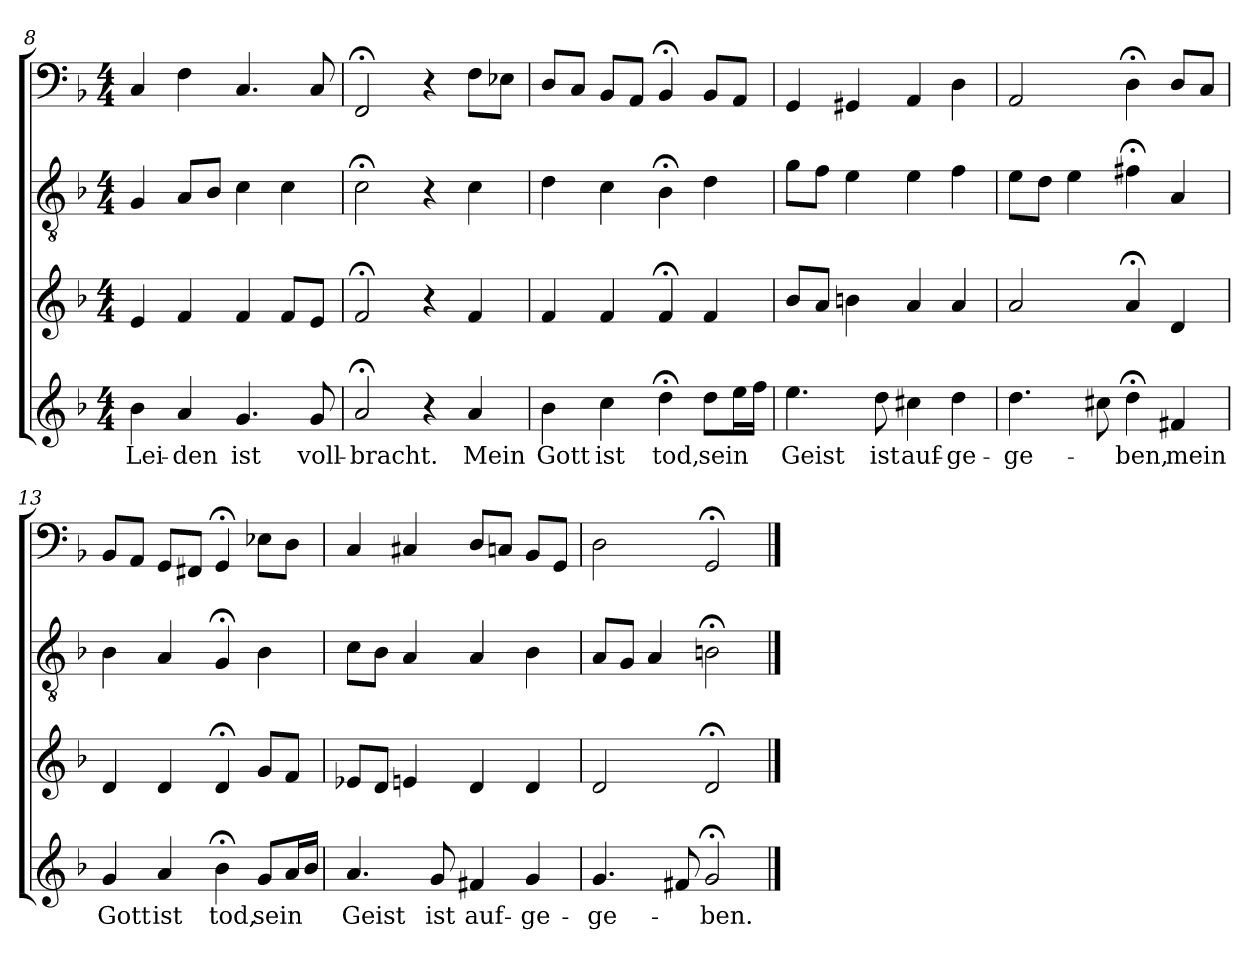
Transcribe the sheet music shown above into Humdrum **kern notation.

**kern	**text	**kern	**kern	**kern
*part4	*part4	*part3	*part2	*part1
*staff4	*staff4	*staff3	*staff2	*staff1
*clefG2	*	*clefG2	*clefGv2	*clefF4
*k[b-]	*	*k[b-]	*k[b-]	*k[b-]
*d:	*	*d:	*d:	*d:
*M4/4	*	*M4/4	*M4/4	*M4/4
=8	=8	=8	=8	=8
4b-	Lei-	4e	4G	4C
4a	-den	4f	8AL	4F
.	.	.	8B-J	.
4.g	ist	4f	4c	4.C
.	.	8fL	4c	.
8g	voll-	8eJ	.	8C
=9	=9	=9	=9	=9
2a;<	-bracht.	2f;<	2c;<	2FF;<
4r	.	4r	4r	4r
4a	Mein	4f	4c	8FL
.	.	.	.	8E-XJ
=10	=10	=10	=10	=10
4b-	Gott	4f	4d	8DL
.	.	.	.	8CJ
4cc	ist	4f	4c	8BB-L
.	.	.	.	8AAJ
4dd;<	tod,	4f;<	4B-;<	4BB-;<
8ddL	sein	4f	4d	8BB-L
16eeL	.	.	.	8AAJ
16ffJJ	.	.	.	.
=11	=11	=11	=11	=11
4.ee	Geist	8b-L	8gL	4GG
.	.	8aJ	8fJ	.
.	.	4bn	4e	4GG#X
8dd	ist	.	.	.
4cc#X	auf-	4a	4e	4AA
4dd	-ge-	4a	4f	4D
=12	=12	=12	=12	=12
4.dd	-ge-	2a	8eL	2AA
.	.	.	8dJ	.
.	.	.	4e	.
8cc#X	.	.	.	.
4dd;<	-ben,	4a;<	4f#X;<	4D;<
4f#X	mein	4d	4A	8DL
.	.	.	.	8CJ
=13	=13	=13	=13	=13
4g	Gott	4d	4B-	8BB-L
.	.	.	.	8AAJ
4a	ist	4d	4A	8GGL
.	.	.	.	8FF#XJ
4b-;<	tod,	4d;<	4G;<	4GG;<
8gL	sein	8gL	4B-	8E-XL
16aL	.	8fJ	.	8DJ
16b-JJ	.	.	.	.
=14	=14	=14	=14	=14
4.a	Geist	8e-XL	8cL	4C
.	.	8dJ	8B-J	.
.	.	4en	4A	4C#X
8g	ist	.	.	.
4f#X	auf-	4d	4A	8DL
.	.	.	.	8CnJ
4g	-ge-	4d	4B-	8BB-L
.	.	.	.	8GGJ
=15	=15	=15	=15	=15
4.g	-ge-	2d	8AL	2D
.	.	.	8GJ	.
.	.	.	4A	.
8f#X	.	.	.	.
2g;<	-ben.	2d;<	2Bn;<	2GG;<
==	==	==	==	==
*-	*-	*-	*-	*-
